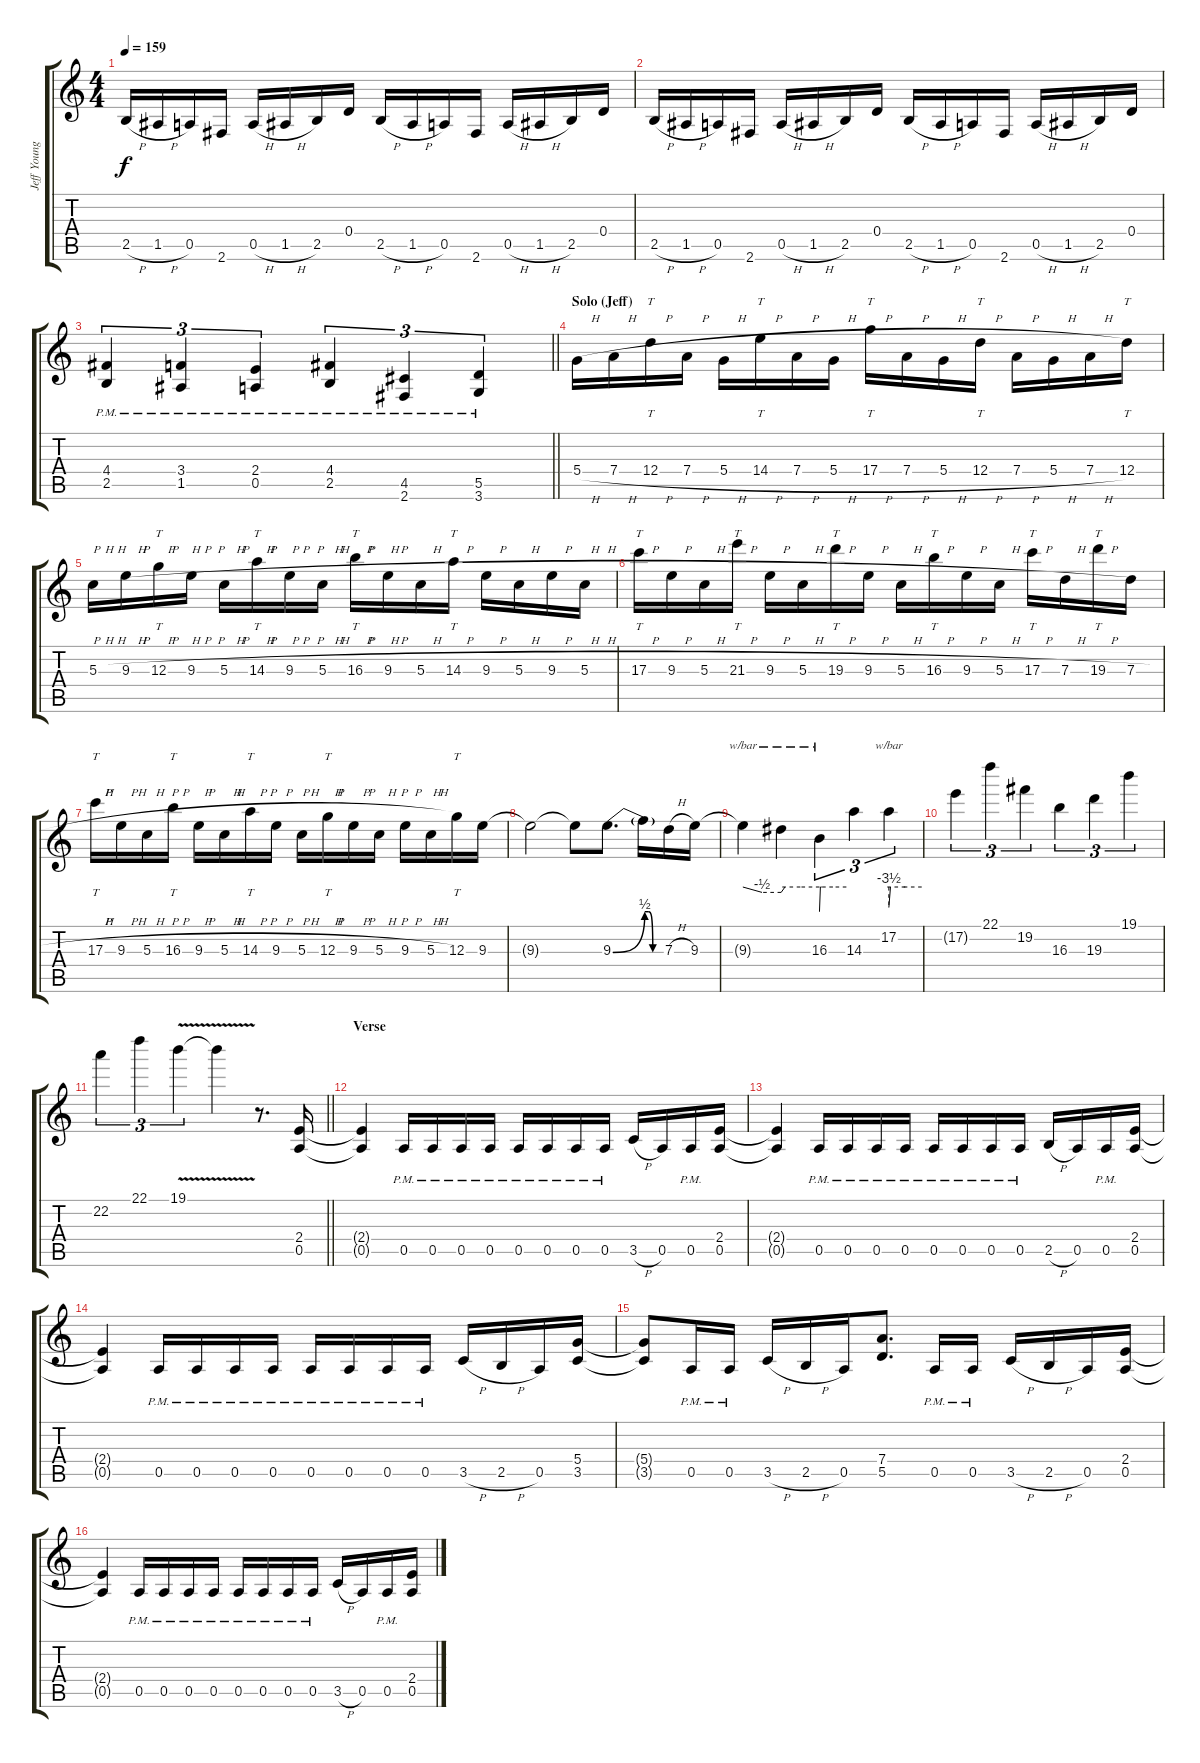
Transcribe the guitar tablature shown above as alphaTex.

\track ("Jeff Young" "Jeff Young") {instrument distortionguitar}
\staff {score tabs}
\tuning (E4 B3 G3 D3 A2 E2) {hide}
\ts (4 4)
\tempo 159
\clef g2
\ks c
2.5{h}.16{dy f} 1.5{h}.16 0.5.16 2.6.16 0.5{h}.16 1.5{h}.16 2.5.16 0.4.16 2.5{h}.16 1.5{h}.16 0.5.16 2.6.16 0.5{h}.16 1.5{h}.16 2.5.16 0.4.16 |
2.5{h}.16 1.5{h}.16 0.5.16 2.6.16 0.5{h}.16 1.5{h}.16 2.5.16 0.4.16 2.5{h}.16 1.5{h}.16 0.5.16 2.6.16 0.5{h}.16 1.5{h}.16 2.5.16 0.4.16 |
\barLineRight lightlight
(4.4{pm} 2.5{pm}).4{tu (3 2)} (3.4{pm} 1.5{pm}).4{tu (3 2)} (2.4{pm} 0.5{pm}).4{tu (3 2)} (4.4{pm} 2.5{pm}).4{tu (3 2)} (4.5{pm} 2.6{pm}).4{tu (3 2)} (5.5{pm} 3.6{pm}).4{tu (3 2)} |
\section ("" "Solo (Jeff)")
5.4{h}.16 7.4{h}.16 12.4{h}.16{tt} 7.4{h}.16 5.4{h}.16 14.4{h}.16{tt} 7.4{h}.16 5.4{h}.16 17.4{h}.16{tt} 7.4{h}.16 5.4{h}.16 12.4{h}.16{tt} 7.4{h}.16 5.4{h}.16 7.4{h}.16 12.4.16{tt} |
5.3{h}.16 9.3{h}.16 12.3{h}.16{tt} 9.3{h}.16 5.3{h}.16 14.3{h}.16{tt} 9.3{h}.16 5.3{h}.16 16.3{h}.16{tt} 9.3{h}.16 5.3{h}.16 14.3{h}.16{tt} 9.3{h}.16 5.3{h}.16 9.3{h}.16 5.3{h}.16 |
17.3{h}.16{tt} 9.3{h}.16 5.3{h}.16 21.3{h}.16{tt} 9.3{h}.16 5.3{h}.16 19.3{h}.16{tt} 9.3{h}.16 5.3{h}.16 16.3{h}.16{tt} 9.3{h}.16 5.3{h}.16 17.3{h}.16{tt} 7.3{h}.16 19.3{h}.16{tt} 7.3{h}.16 |
17.3{h}.16{tt} 9.3{h}.16 5.3{h}.16 16.3{h}.16{tt} 9.3{h}.16 5.3{h}.16 14.3{h}.16{tt} 9.3{h}.16 5.3{h}.16 12.3{h}.16{tt} 9.3{h}.16 5.3{h}.16 9.3{h}.16 5.3{h}.16 12.3.16{tt} 9.3.16 |
9.3{t}.2 9.3{t}.8 9.3{be (bend 0 0 60 2)}.8{d} 9.3{be (custom 0 2 15 2 30 0 60 0) t}.16 7.3{h}.16 9.3.16 |
9.3{t}.4{tbe (custom default 0 0 30 -2 60 -2)} 9.3{t}.4{tbe (custom default 0 -2 6 0 30 0 60 0)} 16.3.4{tu (3 2) tbe (custom default 0 -24 2 0 5 0 30 0 60 0)} 14.3.4{tu (3 2)} 17.2.4{tu (3 2) tbe (custom default 0 -14 3 0 30 0 60 0)} |
17.2{t}.4{tu (3 2)} 22.1.4{tu (3 2)} 19.2.4{tu (3 2)} 16.3.4{tu (3 2)} 19.3.4{tu (3 2)} 19.1.4{tu (3 2)} |
\barLineRight lightlight
22.2.4{tu (3 2)} 22.1.4{tu (3 2)} 19.1{v}.4{tu (3 2)} 19.1{t}.4 r.8{d} (2.4 0.5).16 |
\section ("" "Verse")
(2.4{t} 0.5{t}).4 0.5{pm}.16 0.5{pm}.16 0.5{pm}.16 0.5{pm}.16 0.5{pm}.16 0.5{pm}.16 0.5{pm}.16 0.5{pm}.16 3.5{h}.16 0.5.16 0.5{pm}.16 (2.4 0.5).16 |
(2.4{t} 0.5{t}).4 0.5{pm}.16 0.5{pm}.16 0.5{pm}.16 0.5{pm}.16 0.5{pm}.16 0.5{pm}.16 0.5{pm}.16 0.5{pm}.16 2.5{h}.16 0.5.16 0.5{pm}.16 (2.4 0.5).16 |
(2.4{t} 0.5{t}).4 0.5{pm}.16 0.5{pm}.16 0.5{pm}.16 0.5{pm}.16 0.5{pm}.16 0.5{pm}.16 0.5{pm}.16 0.5{pm}.16 3.5{h}.16 2.5{h}.16 0.5.16 (5.4 3.5).16 |
(5.4{t} 3.5{t}).8 0.5{pm}.16 0.5{pm}.16 3.5{h}.16 2.5{h}.16 0.5.16 (7.4 5.5).8{d} 0.5{pm}.16 0.5{pm}.16 3.5{h}.16 2.5{h}.16 0.5.16 (2.4 0.5).16 |
(2.4{t} 0.5{t}).4 0.5{pm}.16 0.5{pm}.16 0.5{pm}.16 0.5{pm}.16 0.5{pm}.16 0.5{pm}.16 0.5{pm}.16 0.5{pm}.16 3.5{h}.16 0.5.16 0.5{pm}.16 (2.4 0.5).16
